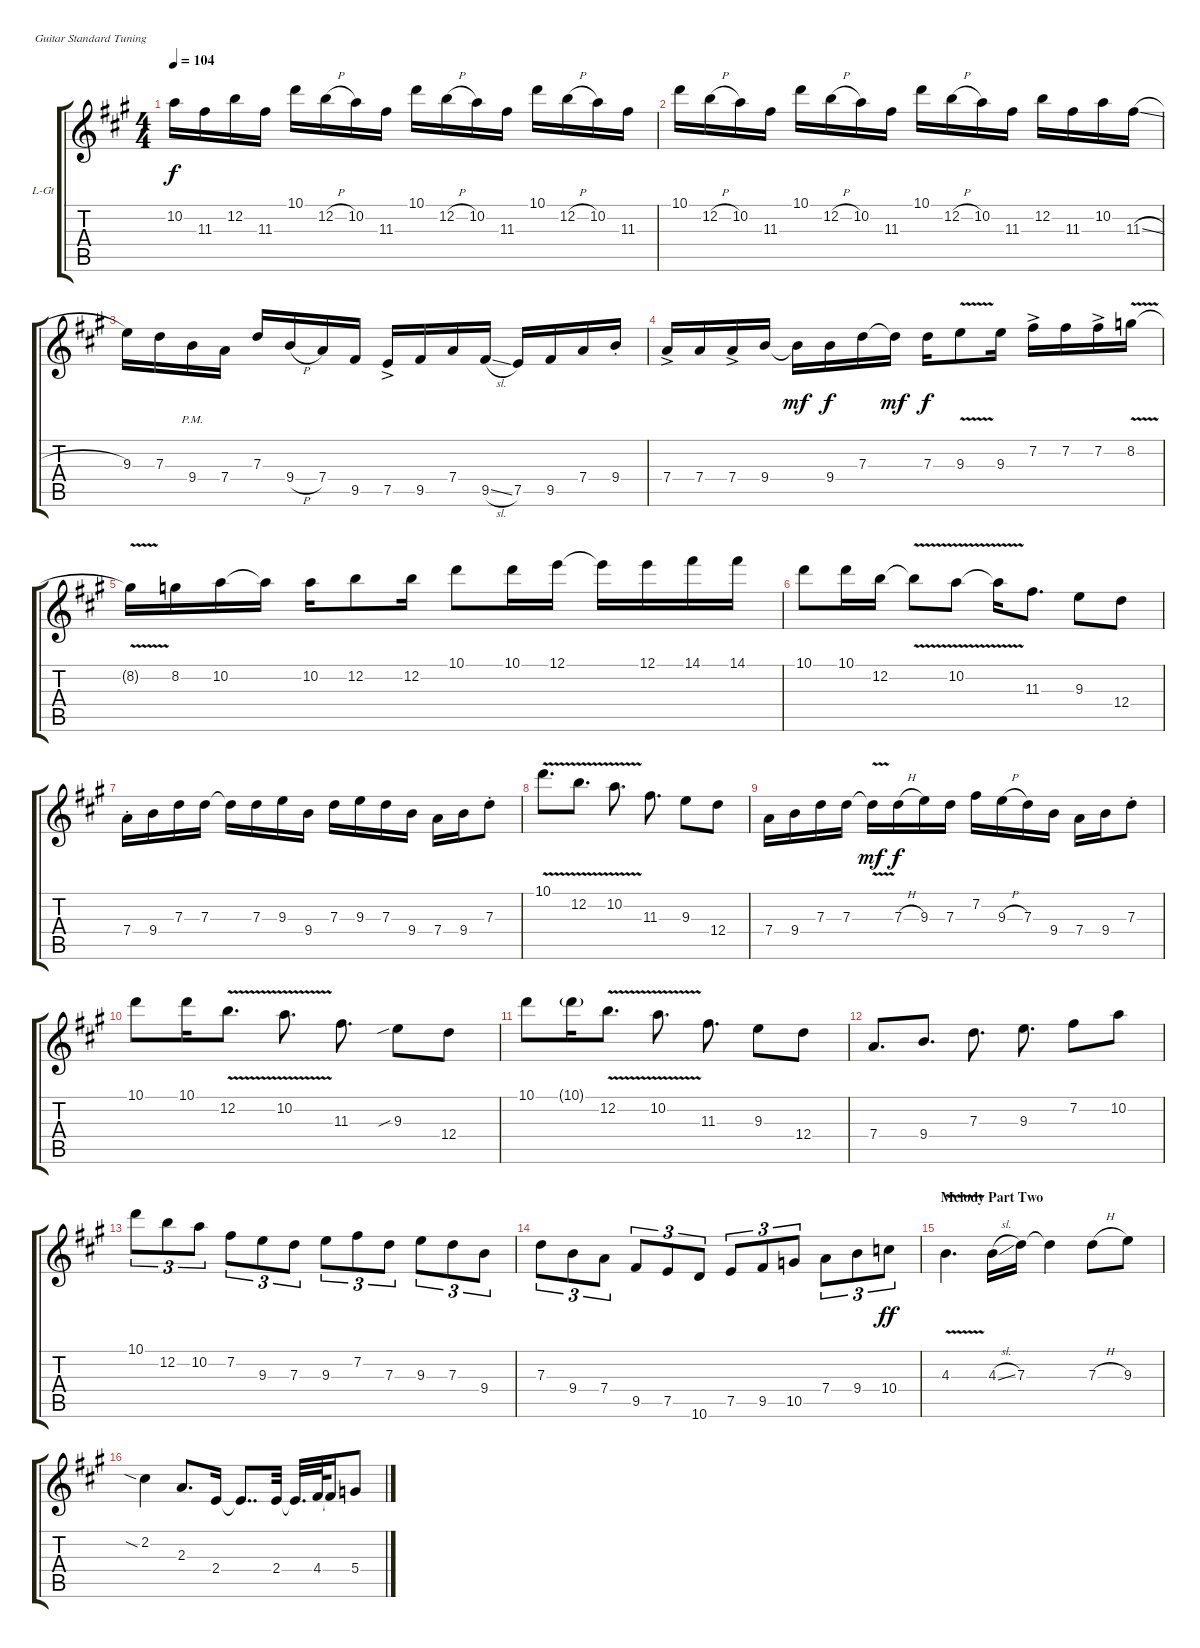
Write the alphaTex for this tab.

\bracketExtendMode groupsimilarinstruments
\firstSystemTrackNameOrientation horizontal
\otherSystemsTrackNameOrientation horizontal
\track ("Lead Guitar" "L-Gt") {instrument overdrivenguitar}
\staff {score tabs}
\tuning (E4 B3 G3 D3 A2 E2)
\ts (4 4)
\tempo 104
\clef g2
\ks a
10.2.16{dy f} 11.3.16 12.2.16 11.3.16 10.1.16 12.2{h}.16 10.2.16 11.3.16 10.1.16 12.2{h}.16 10.2.16 11.3.16 10.1.16 12.2{h}.16 10.2.16 11.3.16 |
10.1.16 12.2{h}.16 10.2.16 11.3.16 10.1.16 12.2{h}.16 10.2.16 11.3.16 10.1.16 12.2{h}.16 10.2.16 11.3.16 12.2.16 11.3.16 10.2.16 11.3{sl}.16 |
9.3.16 7.3.16 9.4{pm}.16 7.4.16 7.3.16 9.4{h}.16 7.4.16 9.5.16 7.5{ac}.16 9.5.16 7.4.16 9.5{sl}.16 7.5.16 9.5.16 7.4.16 9.4{st}.16 |
7.4{ac}.16 7.4.16 7.4{ac}.16 9.4.16 9.4{t}.16{dy mf} 9.4.16{dy f} 7.3.16 7.3{t}.16{dy mf} 7.3.16{dy f} 9.3{v}.8 9.3.16 7.2{ac}.16 7.2.16 7.2{ac}.16 8.2{v}.16 |
8.2{v t}.16 8.2.16 10.2.16 10.2{t}.16 10.2.16 12.2.8 12.2.16 10.1.8 10.1.16 12.1.16 12.1{t}.16 12.1.16 14.1.16 14.1.16 |
10.1.8 10.1.16 12.2.16 12.2{v t}.8 10.2{v}.8 10.2{v t}.16 11.3.8{d} 9.3.8 12.4.8 |
7.4{st}.16 9.4.16 7.3.16 7.3.16 7.3{t}.16 7.3.16 9.3.16 9.4.16 7.3.16 9.3.16 7.3.16 9.4.16 7.4.16 9.4.16 7.3{st}.8 |
10.1{v}.8{d} 12.2{v}.8{d} 10.2{v}.8{d} 11.3.8{d} 9.3.8 12.4.8 |
7.4.16 9.4.16 7.3.16 7.3.16 7.3{v t}.16{dy mf} 7.3{h}.16{dy f} 9.3.16 7.3.16 7.2.16 9.3{h}.16 7.3.16 9.4.16 7.4.16 9.4.16 7.3{st}.8 |
10.1.8 10.1.16 12.2{v}.8{d} 10.2{v}.8{d} 11.3.8{d} 9.3{sib}.8 12.4.8 |
10.1.8 10.1{g}.16 12.2{v}.8{d} 10.2{v}.8{d} 11.3.8{d} 9.3.8 12.4.8 |
7.4.8{d} 9.4.8{d} 7.3.8{d} 9.3.8{d} 7.2.8 10.2.8 |
10.1.8{tu (3 2)} 12.2.8{tu (3 2)} 10.2.8{tu (3 2)} 7.2.8{tu (3 2)} 9.3.8{tu (3 2)} 7.3.8{tu (3 2)} 9.3.8{tu (3 2)} 7.2.8{tu (3 2)} 7.3.8{tu (3 2)} 9.3.8{tu (3 2)} 7.3.8{tu (3 2)} 9.4.8{tu (3 2)} |
7.3.8{tu (3 2)} 9.4.8{tu (3 2)} 7.4.8{tu (3 2)} 9.5.8{tu (3 2)} 7.5.8{tu (3 2)} 10.6.8{tu (3 2)} 7.5.8{tu (3 2)} 9.5.8{tu (3 2)} 10.5.8{tu (3 2)} 7.4.8{tu (3 2)} 9.4.8{tu (3 2)} 10.4.8{tu (3 2) dy ff} |
\section ("" "Melody Part Two")
4.3{v}.4{d} 4.3{sl}.16 7.3.16 7.3{t}.4 7.3{h}.8 9.3.8 |
2.2{sia}.4 2.3.8{d} 2.4.16 2.4{t}.8{dd} 2.4.32 2.4{t}.32{d} 4.4.64 4.4{t}.16 5.4.8
